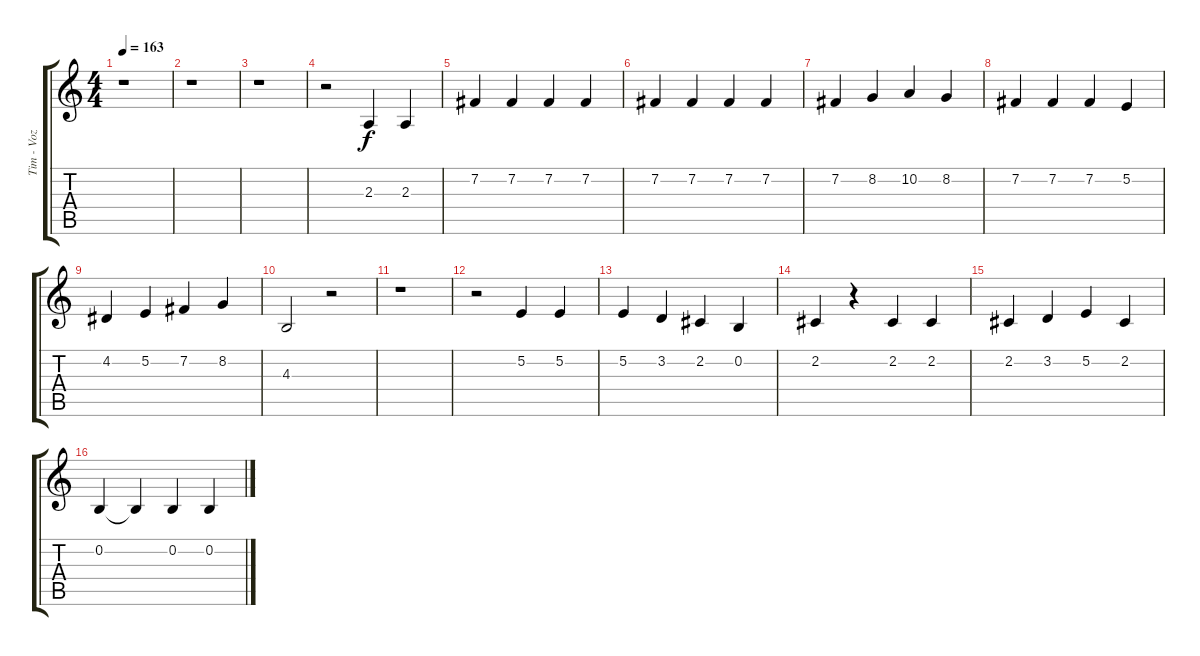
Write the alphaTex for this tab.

\track ("Tim - Voz" "Tim - Voz") {instrument tenorsax}
\staff {score tabs}
\tuning (E4 B3 G3 D3 A2 E2) {hide}
\ts (4 4)
\tempo 163
\clef g2
\ks c
r.1{dy f instrument tenorsax} |
r.1 |
r.1 |
r.2 2.3.4 2.3.4 |
7.2.4 7.2.4 7.2.4 7.2.4 |
7.2.4 7.2.4 7.2.4 7.2.4 |
7.2.4 8.2.4 10.2.4 8.2.4 |
7.2.4 7.2.4 7.2.4 5.2.4 |
4.2.4 5.2.4 7.2.4 8.2.4 |
4.3.2 r.2 |
r.1 |
r.2 5.2.4 5.2.4 |
5.2.4 3.2.4 2.2.4 0.2.4 |
2.2.4 r.4 2.2.4 2.2.4 |
2.2.4 3.2.4 5.2.4 2.2.4 |
0.2.4 0.2{t}.4 0.2.4 0.2.4
